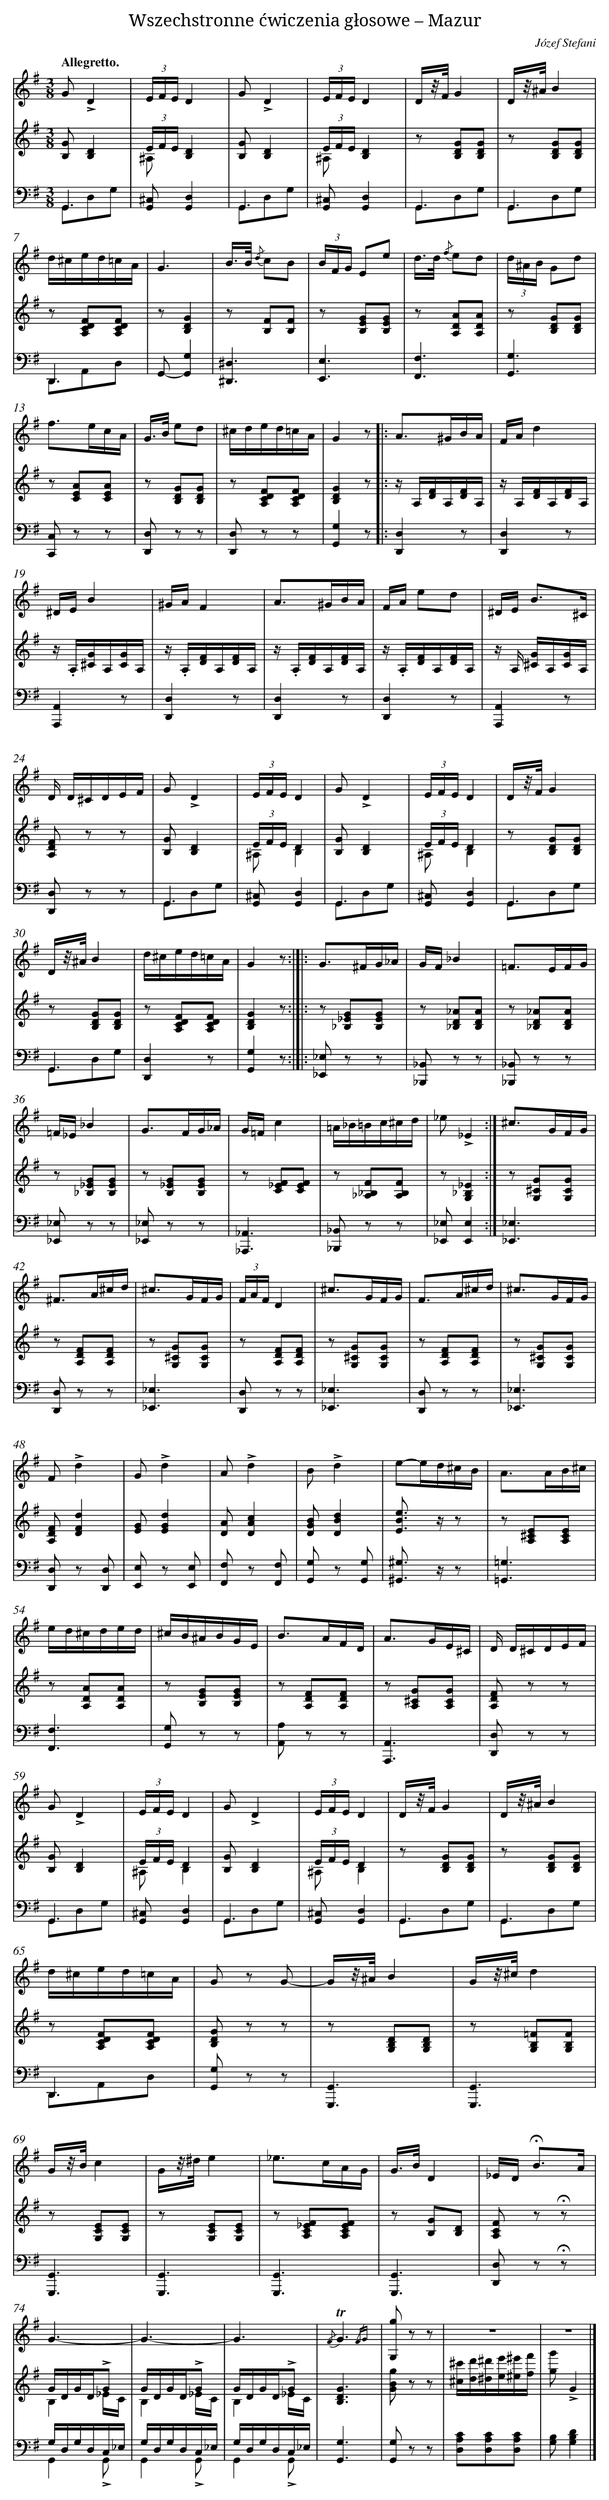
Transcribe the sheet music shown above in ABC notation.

X:1
T: Wszechstronne ćwiczenia głosowe – Mazur
C: Józef Stefani
L: 1/8
M: 3/8
Q: "Allegretto."
V: 1 clef=treble
V: 2 clef=treble
V: 3 clef=bass
K: G
[V:1] G!accent!D2 |
[V:2] [GB,][D2B,2] |
[V:3] G,,3 & G,,D,G, |
[V:1] (3E/F/E/D2 |
[V:2] (3E/F/E/[D2B,2] & ^A, x x |
[V:3] [^C,G,,][D,2G,,2] |
[V:1] G!accent!D2 |
[V:2] [GB,][D2B,2] |
[V:3] G,,3 & G,,D,G, |
[V:1] (3E/F/E/D2 |
[V:2] (3E/F/E/[D2B,2] & ^A, x x |
[V:3] [^C,G,,][D,2G,,2] |
[V:1] D/z//F//G2 |
[V:2] z [GDB,][GDB,] |
[V:3] G,,3 & G,,D,G, |
[V:1] D/z//^A//B2 |
[V:2] z [GDB,][GDB,] |
[V:3] G,,3 & G,,D,G, |
[V:1] d/^c/e/d/=c/A/ |
[V:2] z [FDCA,][FDCA,] |
[V:3] D,,3 & D,,A,,D, |
[V:1] G3 |
[V:2] z[G2D2B,2] |
[V:3] G,,-[G,2G,,2] |
[V:1] B/>B/ {/d} cB |
[V:2] z [FB,][FB,] |
[V:3] [^D,3^D,,3] |
[V:1] (3B/F/G/ Ee |
[V:2] z [GEB,][GEB,] |
[V:3] [E,3E,,3] |
[V:1] d/>d/ {/f} ed |
[V:2] z [ADA,][ADA,] |
[V:3] [F,3F,,3] |
[V:1] (3d/^A/B/ Gd |
[V:2] z [GDB,][GDB,] |
[V:3] [G,3G,,3] |
[V:1] f>ec/A/ |
[V:2] z [AEC][AEC] |
[V:3] [C,C,,] z z |
[V:1] G/>B/ ed |
[V:2] z [GDB,][GDB,] |
[V:3] [D,D,,] z z |
[V:1] ^c/d/e/d/=c/A/ |
[V:2] z [FDCA,][FDCA,] |
[V:3] [D,D,,] z z |
[V:1] G2z ]|:
[V:2] [G2D2B,2]z ]|:
[V:3] [G,2G,,2]z ]|:
[V:1] A>^GB/A/ |
[V:2] z/ A,/[F/D/]A,/[F/D/]A,/ |
[V:3] [D,2D,,2]z |
[V:1] F/A/d2 |
[V:2] z/ A,/[F/D/]A,/[F/D/]A,/ |
[V:3] [D,2D,,2]z |
[V:1] ^D/E/B2 |
[V:2] z/ .A,/[G/^C/]A,/[G/C/]A,/ |
[V:3] [A,,2A,,,2]z |
[V:1] ^G/A/F2 |
[V:2] z/ .A,/[F/D/]A,/[F/D/]A,/ |
[V:3] [D,2D,,2]z |
[V:1] A>^GB/A/ |
[V:2] z/ .A,/[F/D/]A,/[F/D/]A,/ |
[V:3] [D,2D,,2]z |
[V:1] F/A/ ed |
[V:2] z/ .A,/[F/D/]A,/[F/D/]A,/ |
[V:3] [D,2D,,2]z |
[V:1] ^D/E< B^C/ |
[V:2] z/ A,/ [G/^C/]A,/[G/C/]A,/ |
[V:3] [A,,2A,,,2]z |
[V:1] D/ D/^C/D/E/F/ |
[V:2] [FDA,] z z |
[V:3] [D,D,,] z z |
[V:1] G!accent!D2 |
[V:2] [GB,][D2B,2] |
[V:3] G,,3 & G,,D,G, |
[V:1] (3E/F/E/D2 |
[V:2] (3E/F/E/D2 & ^A,B,2 |
[V:3] [^C,G,,][D,2G,,2] |
[V:1] G!accent!D2 |
[V:2] [GB,][D2B,2] |
[V:3] G,,3 & G,,D,G, |
[V:1] (3E/F/E/D2 |
[V:2] (3E/F/E/D2 & ^A,B,2 |
[V:3] [^C,G,,][D,2G,,2] |
[V:1] D/z//F//G2 |
[V:2] z [GDB,][GDB,] |
[V:3] G,,3 & G,,D,G, |
[V:1] D/z//^A//B2 |
[V:2] z [GDB,][GDB,] |
[V:3] G,,3 & G,,D,G, |
[V:1] d/^c/e/d/=c/A/ |
[V:2] z [FDCA,][FDCA,] |
[V:3] [D,2D,,2]z |
[V:1] G2z :|]|:
[V:2] [G2D2B,2]z :|]|:
[V:3] [G,2G,,2]z :|]|:
[V:1] G>^FG/_A/ |
[V:2] z [G_E_B,][GEB,] |
[V:3] [_E,_E,,] z z |
[V:1] G/F/_B2 |
[V:2] z [_AD_B,][ADB,] |
[V:3] [_B,,_B,,,] z z |
[V:1] =F>EF/G/ |
[V:2] z [_AD_B,][ADB,] |
[V:3] [_B,,_B,,,] z z |
[V:1] =F/_E/_B2 |
[V:2] z [G_E_B,][GEB,] |
[V:3] [_E,_E,,] z z |
[V:1] G>FG/_A/ |
[V:2] z [G_EB,][GEB,] |
[V:3] [_E,_E,,] z z |
[V:1] G/=F/c2 |
[V:2] z [F_EC][FEC] |
[V:3] [_A,,3_A,,,3] |
[V:1] =A/_B/=B/c/^c/d/ |
[V:2] z [F_B,_A,][FB,A,] |
[V:3] [_B,,_B,,,] z z |
[V:1] _e!accent!_E2 :|]
[V:2] z[_E2_B,2G,2] :|]
[V:3] [_E,_E,,][E,2E,,2] :|]
[V:1] ^c>GF/G/ |
[V:2] z [G^CG,][GCG,] |
[V:3] [_E,3_E,,3] |
[V:1] ^F>A^c/d/ |
[V:2] z [FDA,][FDA,] |
[V:3] [D,D,,] z z |
[V:1] ^c>GF/G/ |
[V:2] z [G^CG,][GCG,] |
[V:3] [_E,3_E,,3] |
[V:1] (3F/A/F/D2 |
[V:2] z [FDA,][FDA,] |
[V:3] [D,D,,] z z |
[V:1] ^c>GF/G/ |
[V:2] z [G^CG,][GCG,] |
[V:3] [_E,3_E,,3] |
[V:1] F>A^c/d/ |
[V:2] z [FDA,][FDA,] |
[V:3] [D,D,,] z z |
[V:1] ^c>GF/G/ |
[V:2] z [G^CG,][GCG,] |
[V:3] [_E,3_E,,3] |
[V:1] F!accent!d2 |
[V:2] [FDA,][d2F2D2] |
[V:3] [D,D,,] z [D,D,,] |
[V:1] G!accent!d2 |
[V:2] [GE][d2G2E2] |
[V:3] [E,E,,] z [E,E,,] |
[V:1] A!accent!d2 |
[V:2] [AD][c2A2D2] |
[V:3] [F,F,,] z [F,F,,] |
[V:1] B!accent!d2 |
[V:2] [BGD][d2B2D2] |
[V:3] [G,G,,] z [G,G,,] |
[V:1] e-e/d/^c/B/ |
[V:2] [eBE]> z z |
[V:3] [^G,^G,,]> z z |
[V:1] A>AB/^c/ |
[V:2] z [E^CA,][ECA,] |
[V:3] [=G,3=G,,3] |
[V:1] e/d/^c/d/e/d/ |
[V:2] z [ADA,][ADA,] |
[V:3] [F,3F,,3] |
[V:1] ^c/B/^A/B/G/E/ |
[V:2] z [GEB,][GEB,] |
[V:3] [G,G,,] z z |
[V:1] B>AF/D/ |
[V:2] z [FDA,][FDA,] |
[V:3] [A,A,,] z z |
[V:1] A>GE/^C/ |
[V:2] z [G^CA,][GCA,] |
[V:3] [A,,3A,,,3] |
[V:1] D/ D/^C/D/E/F/ |
[V:2] [FDA,] z z |
[V:3] [D,D,,] z z |
[V:1] G!accent!D2 |
[V:2] [GB,][D2B,2] |
[V:3] G,,3 & G,,D,G, |
[V:1] (3E/F/E/D2 |
[V:2] (3E/F/E/D2 & ^A,B,2 |
[V:3] [^C,G,,][D,2G,,2] |
[V:1] G!accent!D2 |
[V:2] [GB,][D2B,2] |
[V:3] G,,3 & G,,D,G, |
[V:1] (3E/F/E/D2 |
[V:2] (3E/F/E/D2 & ^A,B,2 |
[V:3] [^C,G,,][D,2G,,2] |
[V:1] D/z//F//G2 |
[V:2] z [GDB,][GDB,] |
[V:3] G,,3 & G,,D,G, |
[V:1] D/z//^A//B2 |
[V:2] z [GDB,][GDB,] |
[V:3] G,,3 & G,,D,G, |
[V:1] d/^c/e/d/=c/A/ |
[V:2] z [FDCA,][FDCA,] |
[V:3] D,,3 & D,,A,,D, |
[V:1] G z G- |
[V:2] [GDB,] z z |
[V:3] [G,G,,] z z |
[V:1] G/z//^A//B2 |
[V:2] z [DB,G,][DB,G,] |
[V:3] [G,,3G,,,3] |
[V:1] G/z//^c//d2 |
[V:2] z [=FB,G,][FB,G,] |
[V:3] [G,,3G,,,3] |
[V:1] G/z//B//c2 |
[V:2] z [ECG,][ECG,] |
[V:3] [G,,3G,,,3] |
[V:1] G/z//^d//e2 |
[V:2] z [ECG,][ECG,] |
[V:3] [G,,3G,,,3] |
[V:1] _e>cA/G/ |
[V:2] z [F_ECA,][FECA,] |
[V:3] [G,,3G,,,3] |
[V:1] G/>B/D2 |
[V:2] z [GB,][DB,] |
[V:3] [G,,3G,,,3] |
[V:1] _E/D< !fermata!BA/ |
[V:2] [FCA,] z !fermata!z |
[V:3] [D,D,,] z !fermata!z |
[V:1] G3- |
[V:2] G/D/G/D/!accent!G & B,2_E/C/ |
[V:3] G,/D,/G,/D,/C,/_E,/ & G,,2!accent!G,, |
[V:1] G3- |
[V:2] G/D/G/D/!accent!G & B,2_E/C/ |
[V:3] G,/D,/G,/D,/C,/_E,/ & G,,2!accent!G,, |
[V:1] G3 |
[V:2] G/D/G/D/!accent!G & B,2_E/C/ |
[V:3] G,/D,/G,/D,/C,/_E,/ & G,,2!accent!G,, |
[V:1] {/F}!trill!G3{/FG} |
[V:2] [G3D3B,3] |
[V:3] [G,3G,,3] |
[V:1] [gG,] z z |
[V:2] [gBG] z z |
[V:3] [G,G,,] z z |
[V:1] z3 |
[V:2] [^c'/^c/][d'/d/][^d'/^d/][e'/e/][^e'/^e/][f'/f/] |
[V:3] [CA,D,][CA,D,][CA,D,] |
[V:1] z3 |]
[V:2] [g'g]!accent!G2 |]
[V:3] [B,G,][D2B,2G,2] |]
